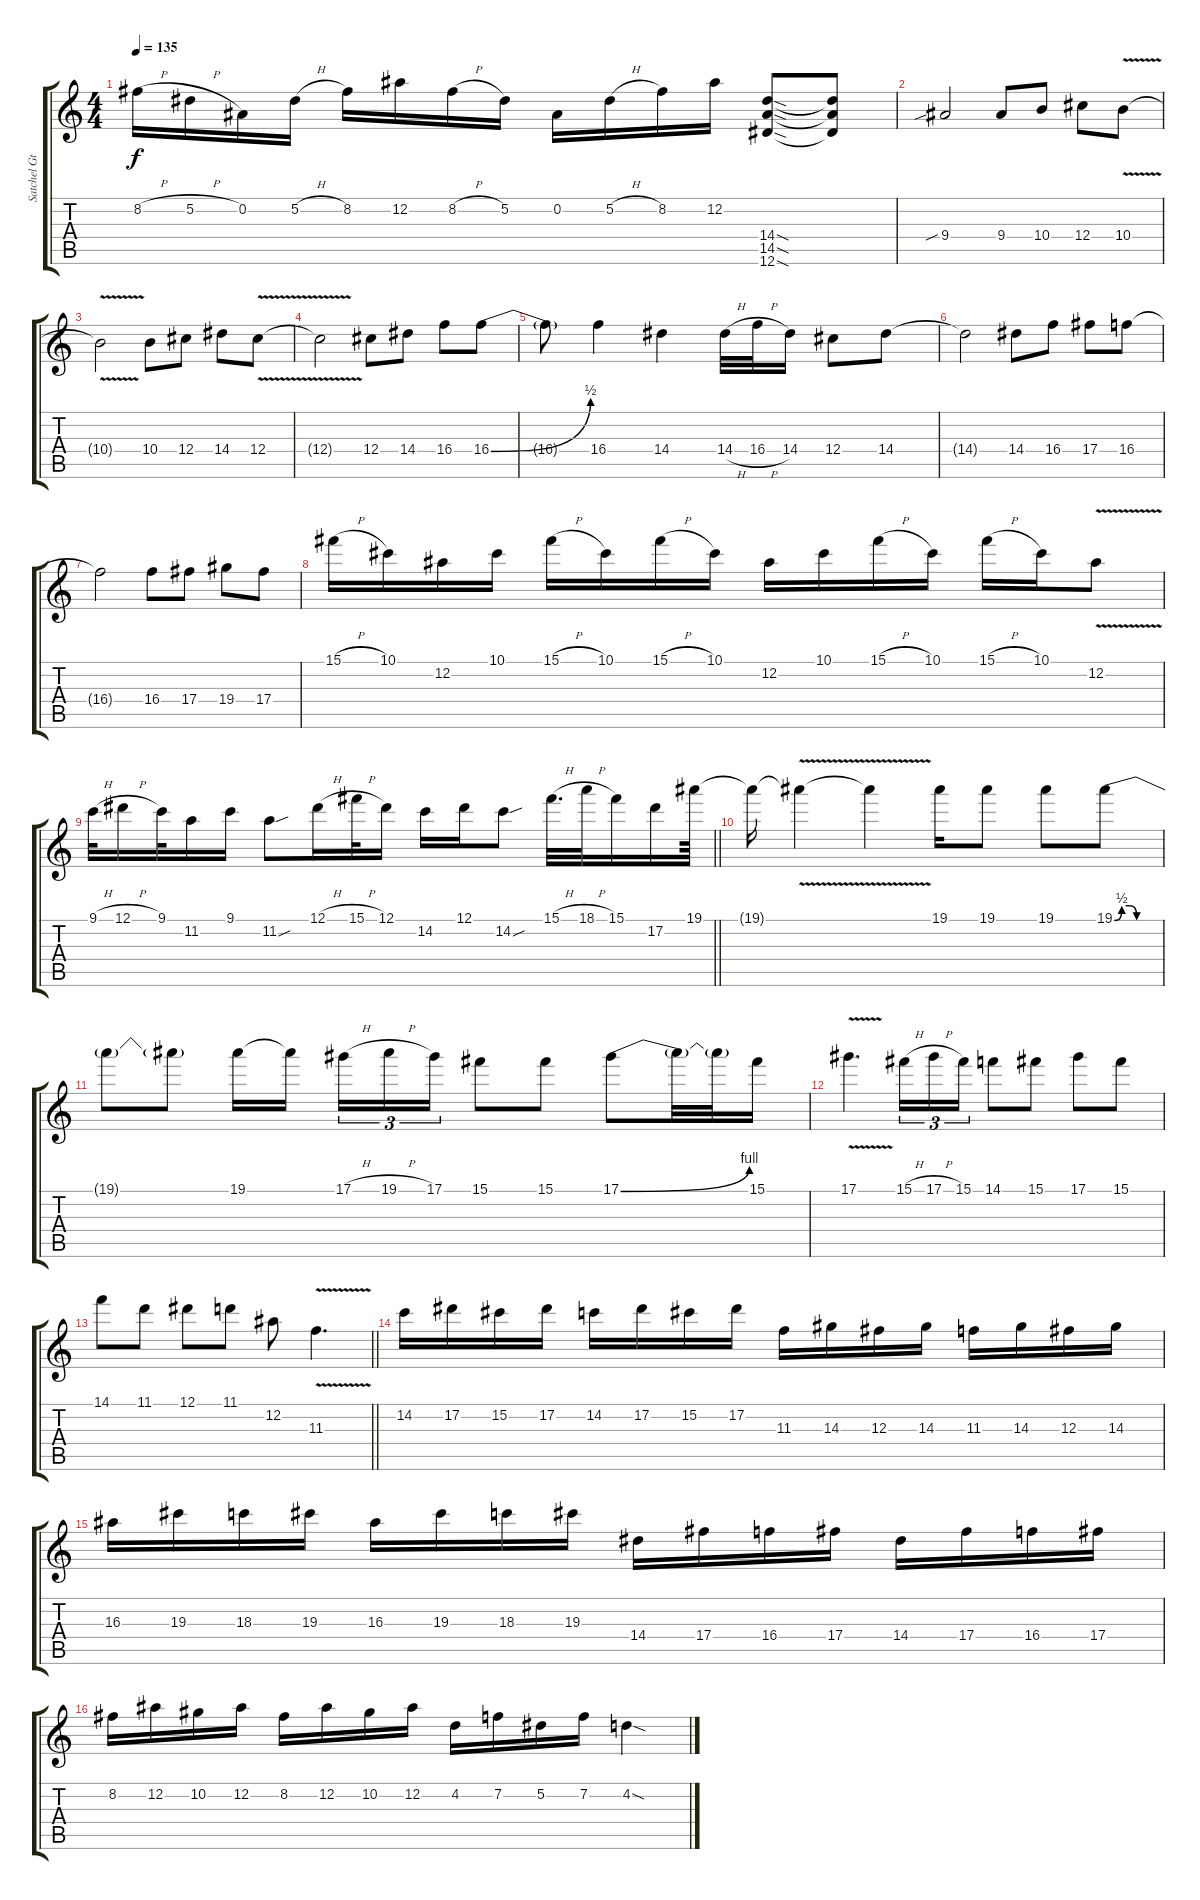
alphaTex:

\track ("Satchel Gt. Lead 2" "Satchel Gt") {instrument distortionguitar}
\staff {score tabs}
\tuning (Eb4 Bb3 Gb3 Db3 Ab2 Eb2) {hide}
\ts (4 4)
\tempo 135
\clef g2
\ks c
8.2{h}.16{dy f} 5.2{h}.16 0.2.16 5.2{h}.16 8.2.16 12.2.16 8.2{h}.16 5.2.16 0.2.16 5.2{h}.16 8.2.16 12.2.16 (14.4{sod} 14.5{sod} 12.6{sod}).8 (14.4{t} 14.5{t} 12.6{t}).8 |
9.4{sib}.2 9.4.8 10.4.8 12.4.8 10.4{v}.8 |
10.4{t}.2 10.4.8 12.4.8 14.4.8 12.4{v}.8 |
12.4{t}.2 12.4.8 14.4.8 16.4.8 16.4{be (bend 0 0 60 2)}.8 |
16.4{t}.8 16.4.4 14.4.4 14.4{h}.32 16.4{h}.32 14.4.16 12.4.8 14.4.8 |
14.4{t}.2 14.4.8 16.4.8 17.4.8 16.4.8 |
16.4{t}.2 16.4.8 17.4.8 19.4.8 17.4.8 |
15.1{h}.16 10.1.16 12.2.16 10.1.16 15.1{h}.16 10.1.16 15.1{h}.16 10.1.16 12.2.16 10.1.16 15.1{h}.16 10.1.16 15.1{h}.16 10.1.16 12.2{v}.8 |
\barLineRight lightlight
9.1{h}.32 12.1{h}.16 9.1.32 11.2.16 9.1.16 11.2{sou}.8 12.1{h}.16 15.1{h}.32 12.1.16 14.2.16 12.1.16 14.2{sou}.8 15.1{h}.32{d} 18.1{h}.32 15.1.16 17.2.16 19.1.64 |
19.1{t}.16 19.1{v t}.4 19.1{t}.4 19.1.16 19.1.8 19.1.8 19.1{be (custom 0 0 10 2 20 2 30 0 60 0)}.8 |
19.1{t}.8 19.1{t}.8 19.1.16 19.1{t}.16{beam splitsecondary} 17.1{h}.16{tu (3 2)} 19.1{h}.16{tu (3 2)} 17.1.16{tu (3 2)} 15.1.8 15.1.8 17.1{be (bend 0 0 60 4)}.8 17.1{t}.32 17.1{t}.32 15.1.16 |
17.1{v}.4{d} 15.1{h}.16{tu (3 2)} 17.1{h}.16{tu (3 2)} 15.1.16{tu (3 2)} 14.1.8 15.1.8 17.1.8 15.1.8 |
\barLineRight lightlight
14.1.8 11.1.8 12.1.8 11.1.8 12.2.8 11.3{v}.4{d} |
14.2.16 17.2.16 15.2.16 17.2.16 14.2.16 17.2.16 15.2.16 17.2.16 11.3.16 14.3.16 12.3.16 14.3.16 11.3.16 14.3.16 12.3.16 14.3.16 |
16.3.16 19.3.16 18.3.16 19.3.16 16.3.16 19.3.16 18.3.16 19.3.16 14.4.16 17.4.16 16.4.16 17.4.16 14.4.16 17.4.16 16.4.16 17.4.16 |
8.2.16 12.2.16 10.2.16 12.2.16 8.2.16 12.2.16 10.2.16 12.2.16 4.2.16 7.2.16 5.2.16 7.2.16 4.2{sod}.4
